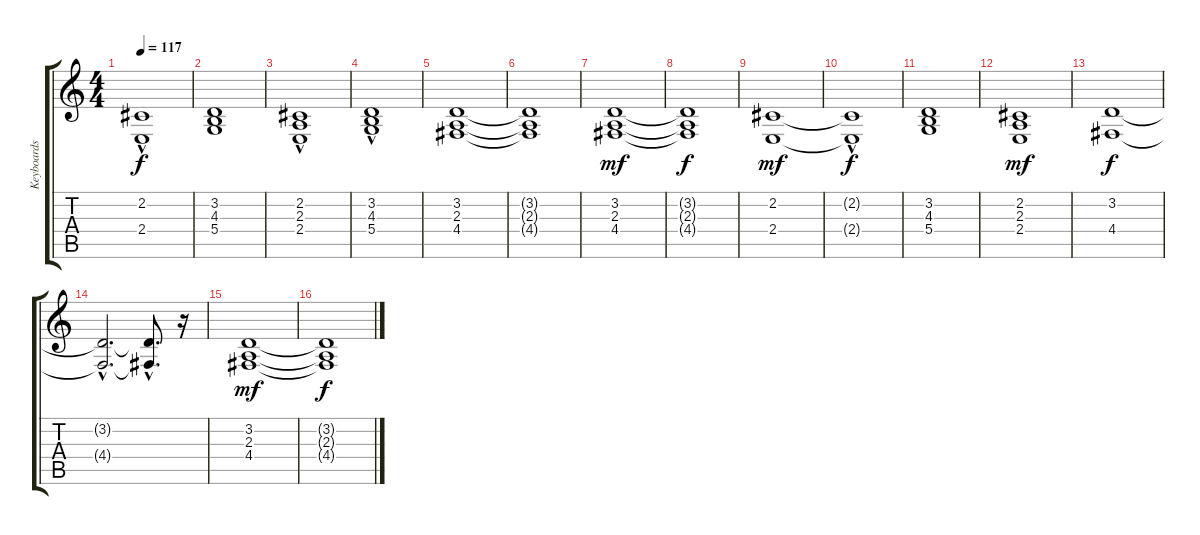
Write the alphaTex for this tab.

\track ("Keyboards" "Keyboards") {instrument synthstrings1}
\staff {score tabs}
\tuning (E4 B3 G3 D3 A2 E2) {hide}
\ts (4 4)
\tempo 117
\clef g2
\ks c
(2.2{hac t} 2.4{t}).1{dy f} |
(3.2 4.3 5.4).1 |
(2.2{hac} 2.3 2.4).1 |
(3.2{hac} 4.3 5.4).1 |
(3.2 2.3 4.4).1 |
(3.2{t} 2.3{t} 4.4{t}).1 |
(3.2 2.3 4.4).1{dy mf} |
(3.2{t} 2.3{t} 4.4{t}).1{dy f} |
(2.2 2.4).1{dy mf} |
(2.2{hac t} 2.4{t}).1{dy f} |
(3.2 4.3 5.4).1 |
(2.2 2.3 2.4).1{dy mf} |
(3.2 4.4).1{dy f} |
(3.2{hac t} 4.4{hac t}).2{d} (3.2{hac t} 4.4{hac t}).8{d} r.16 |
(3.2 2.3 4.4).1{dy mf} |
(3.2{t} 2.3{t} 4.4{t}).1{dy f}
